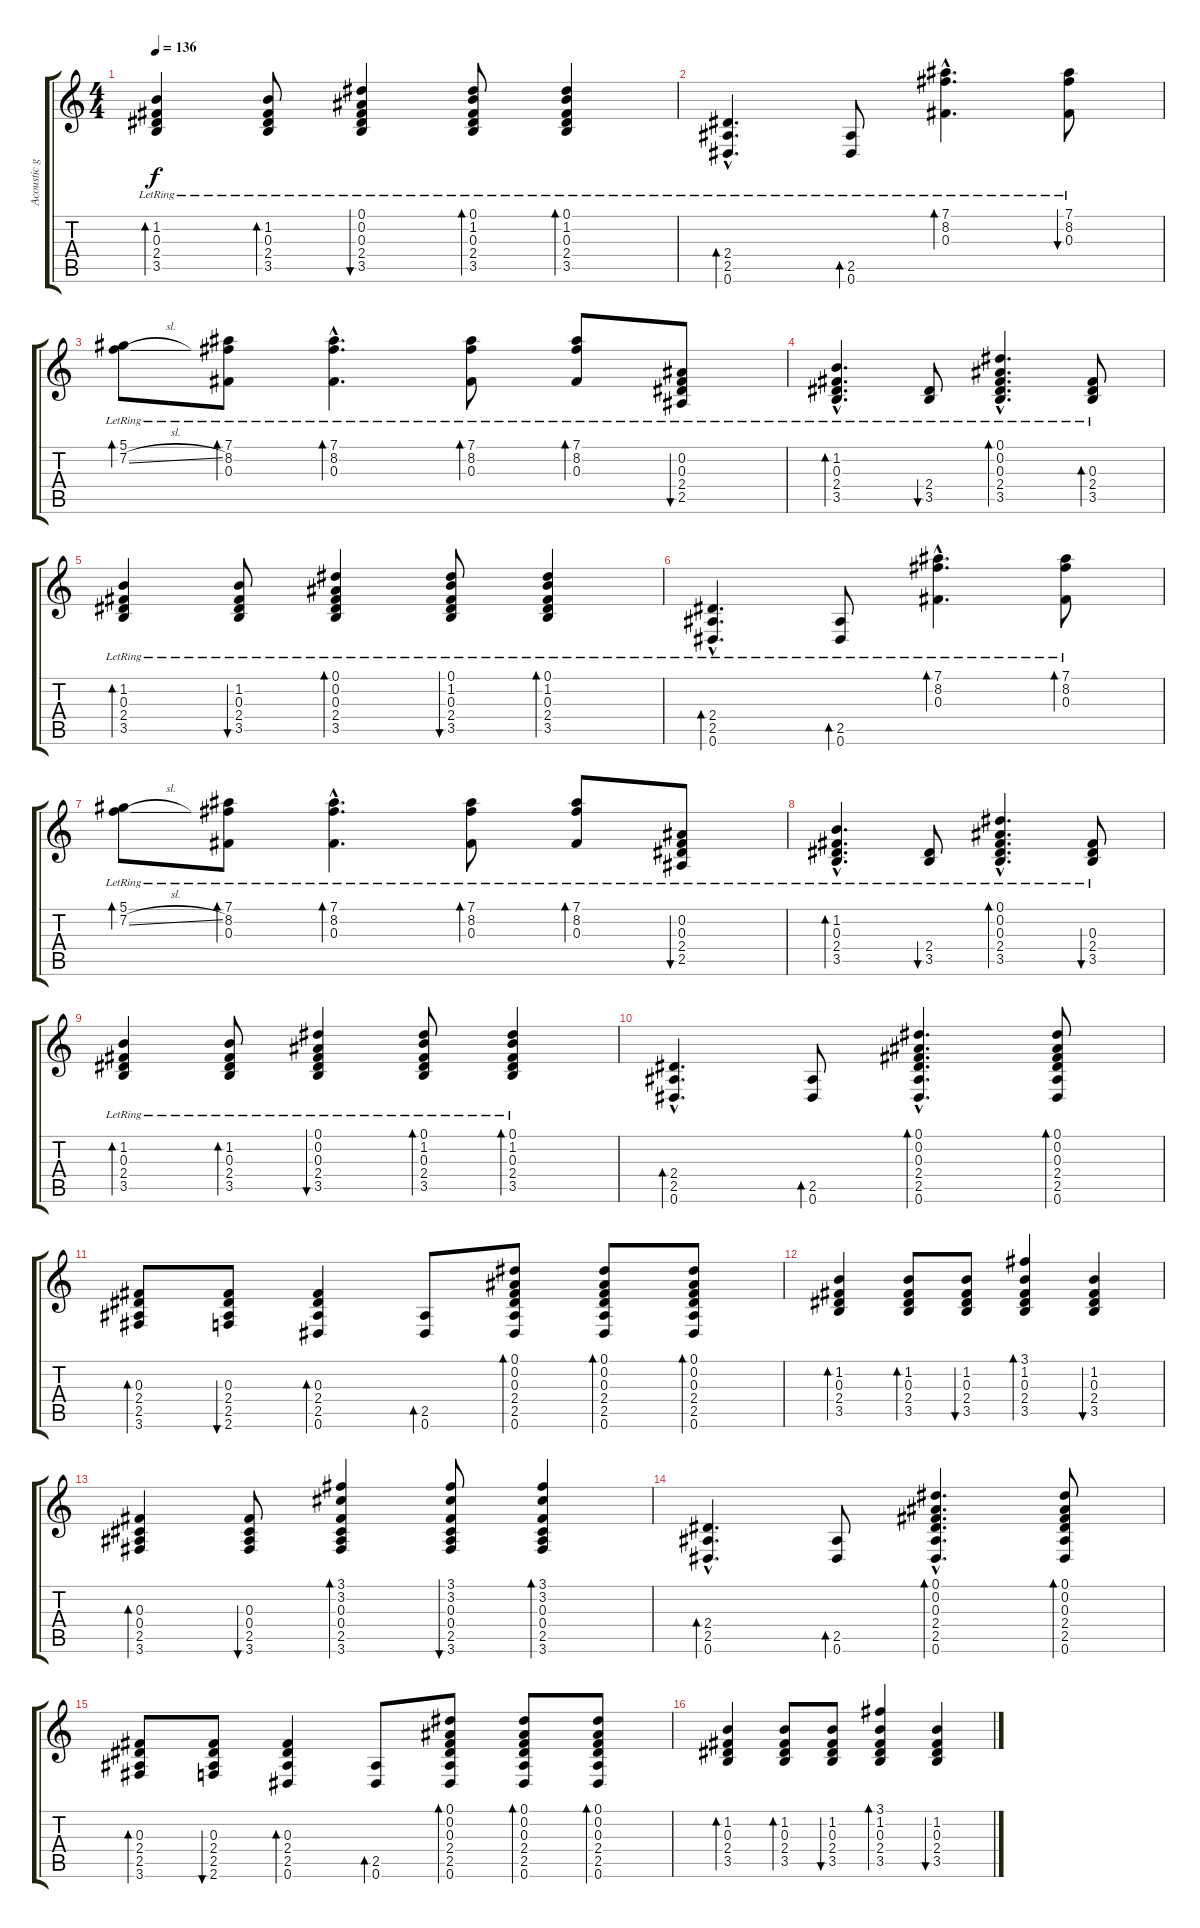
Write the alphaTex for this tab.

\track ("Acoustic guitar" "Acoustic g") {instrument acousticguitarsteel}
\staff {score tabs}
\tuning (Eb4 Bb3 Gb3 Db3 Ab2 Eb2) {hide}
\ts (4 4)
\tempo 136
\clef g2
\ks c
(1.2{lr} 0.3{lr} 2.4{lr} 3.5{lr}).4{bd 60 dy f} (1.2{lr} 0.3{lr} 2.4{lr} 3.5{lr}).8{bd 60} (0.1 0.2{lr} 0.3{lr} 2.4{lr} 3.5{lr}).4{bu 60} (0.1{lr} 1.2{lr} 0.3{lr} 2.4{lr} 3.5{lr}).8{bd 60} (0.1{lr} 1.2{lr} 0.3{lr} 2.4{lr} 3.5{lr}).4{bd 60} |
(2.4{hac lr} 2.5{hac lr} 0.6{hac lr}).4{d bd 60} (2.5{lr} 0.6{lr}).8{bd 60} (7.1{hac lr} 8.2{hac lr} 0.3{hac lr}).4{d bd 60} (7.1{lr} 8.2{lr} 0.3{lr}).8{bu 60} |
(5.1{lr} 7.2{sl}).8{bd 60} (7.1{lr} 8.2{lr} 0.3{lr}).8{bd 60} (7.1{hac lr} 8.2{hac lr} 0.3{hac lr}).4{d bd 60} (7.1{lr} 8.2{lr} 0.3{lr}).8{bd 60} (7.1{lr} 8.2{lr} 0.3{lr}).8{bd 60} (0.2{lr} 0.3{lr} 2.4{lr} 2.5{lr}).8{bu 60} |
(1.2{hac lr} 0.3{hac lr} 2.4{hac lr} 3.5{hac lr}).4{d bd 60} (2.4{lr} 3.5{lr}).8{bu 60} (0.1{hac} 0.2{hac lr} 0.3{hac lr} 2.4{hac lr} 3.5{hac lr}).4{d bd 60} (0.3{lr} 2.4{lr} 3.5{lr}).8{bd 60} |
(1.2{lr} 0.3{lr} 2.4{lr} 3.5{lr}).4{bd 60} (1.2{lr} 0.3{lr} 2.4{lr} 3.5{lr}).8{bu 60} (0.1 0.2{lr} 0.3{lr} 2.4{lr} 3.5{lr}).4{bd 60} (0.1 1.2{lr} 0.3{lr} 2.4{lr} 3.5{lr}).8{bu 60} (0.1 1.2{lr} 0.3{lr} 2.4{lr} 3.5{lr}).4{bd 60} |
(2.4{hac lr} 2.5{hac lr} 0.6{hac lr}).4{d bd 60} (2.5{lr} 0.6{lr}).8{bd 60} (7.1{hac lr} 8.2{hac lr} 0.3{hac lr}).4{d bd 60} (7.1{lr} 8.2{lr} 0.3{lr}).8{bd 60} |
(5.1{lr} 7.2{sl}).8{bd 60} (7.1{lr} 8.2{lr} 0.3{lr}).8{bd 60} (7.1{hac lr} 8.2{hac lr} 0.3{hac lr}).4{d bd 60} (7.1{lr} 8.2{lr} 0.3{lr}).8{bd 60} (7.1{lr} 8.2{lr} 0.3{lr}).8{bd 60} (0.2 0.3{lr} 2.4{lr} 2.5{lr}).8{bu 60} |
(1.2{hac lr} 0.3{hac lr} 2.4{hac lr} 3.5{hac lr}).4{d bd 60} (2.4{lr} 3.5{lr}).8{bu 60} (0.1{hac} 0.2{hac lr} 0.3{hac lr} 2.4{hac lr} 3.5{hac lr}).4{d bd 60} (0.3{lr} 2.4{lr} 3.5{lr}).8{bu 60} |
(1.2{lr} 0.3{lr} 2.4{lr} 3.5{lr}).4{bd 60} (1.2{lr} 0.3{lr} 2.4{lr} 3.5{lr}).8{bd 60} (0.1 0.2{lr} 0.3{lr} 2.4{lr} 3.5{lr}).4{bu 60} (0.1{lr} 1.2{lr} 0.3{lr} 2.4{lr} 3.5{lr}).8{bd 60} (0.1{lr} 1.2{lr} 0.3{lr} 2.4{lr} 3.5{lr}).4{bd 60} |
(2.4{hac} 2.5{hac} 0.6{hac}).4{d bd 60} (2.5 0.6).8{bd 60} (0.1{hac} 0.2{hac} 0.3{hac} 2.4{hac} 2.5{hac} 0.6{hac}).4{d bd 60} (0.1 0.2 0.3 2.4 2.5 0.6).8{bd 60} |
(0.3 2.4 2.5 3.6).8{bd 60} (0.3 2.4 2.5 2.6).8{bu 60} (0.3 2.4 2.5 0.6).4{bd 60} (2.5 0.6).8{bd 60} (0.1 0.2 0.3 2.4 2.5 0.6).8{bd 60} (0.1 0.2 0.3 2.4 2.5 0.6).8{bd 60} (0.1 0.2 0.3 2.4 2.5 0.6).8{bd 60} |
(1.2 0.3 2.4 3.5).4{bd 60} (1.2 0.3 2.4 3.5).8{bd 60} (1.2 0.3 2.4 3.5).8{bu 60} (3.1 1.2 0.3 2.4 3.5).4{bd 60} (1.2 0.3 2.4 3.5).4{bu 60} |
(0.3 0.4 2.5 3.6).4{bd 60} (0.3 0.4 2.5 3.6).8{bu 60} (3.1 3.2 0.3 0.4 2.5 3.6).4{bd 60} (3.1 3.2 0.3 0.4 2.5 3.6).8{bu 60} (3.1 3.2 0.3 0.4 2.5 3.6).4{bd 60} |
(2.4{hac} 2.5{hac} 0.6{hac}).4{d bd 60} (2.5 0.6).8{bd 60} (0.1{hac} 0.2{hac} 0.3{hac} 2.4{hac} 2.5{hac} 0.6{hac}).4{d bd 60} (0.1 0.2 0.3 2.4 2.5 0.6).8{bd 60} |
(0.3 2.4 2.5 3.6).8{bd 60} (0.3 2.4 2.5 2.6).8{bu 60} (0.3 2.4 2.5 0.6).4{bd 60} (2.5 0.6).8{bd 60} (0.1 0.2 0.3 2.4 2.5 0.6).8{bd 60} (0.1 0.2 0.3 2.4 2.5 0.6).8{bd 60} (0.1 0.2 0.3 2.4 2.5 0.6).8{bd 60} |
(1.2 0.3 2.4 3.5).4{bd 60} (1.2 0.3 2.4 3.5).8{bd 60} (1.2 0.3 2.4 3.5).8{bu 60} (3.1 1.2 0.3 2.4 3.5).4{bd 60} (1.2 0.3 2.4 3.5).4{bu 60}
